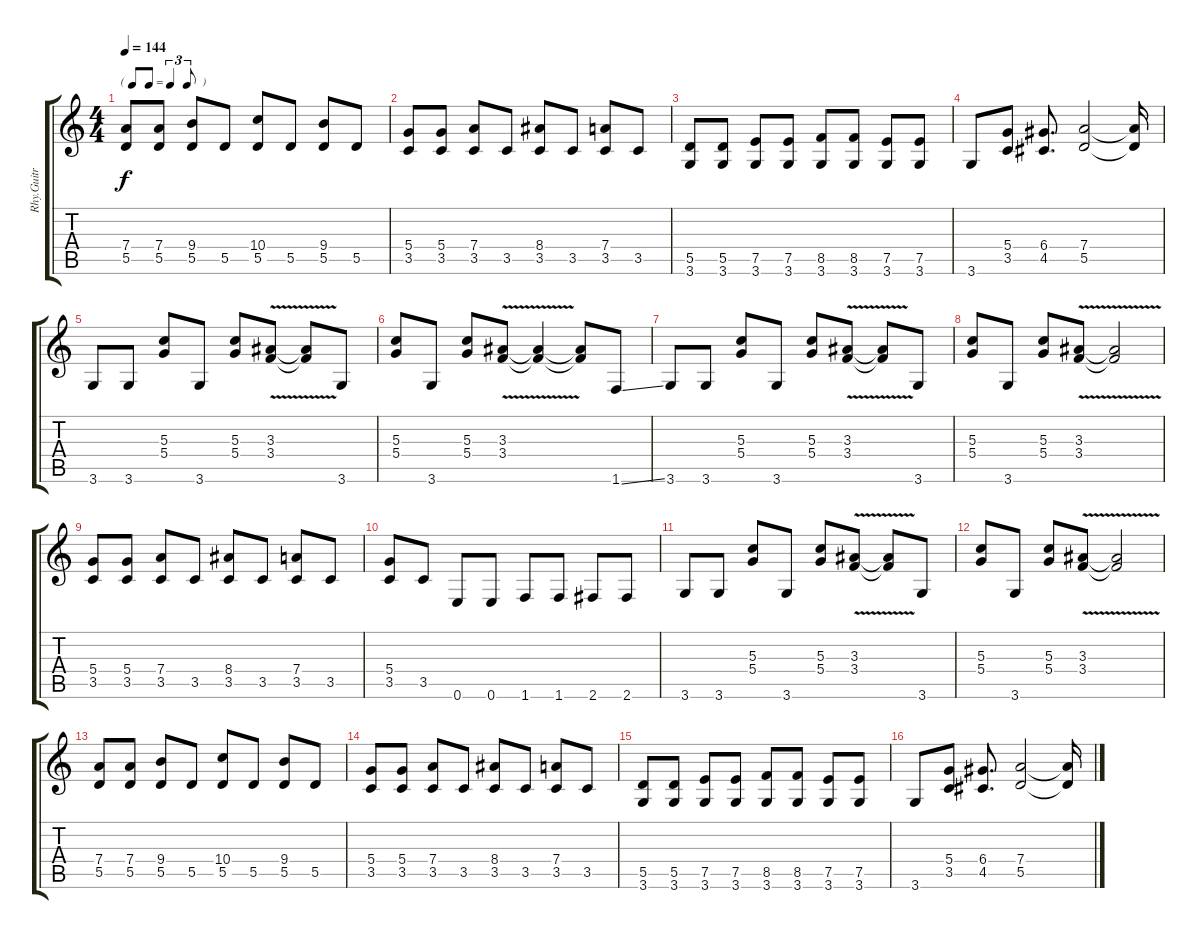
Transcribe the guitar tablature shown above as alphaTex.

\track ("Rhy.Guitr           " "Rhy.Guitr ") {instrument overdrivenguitar}
\staff {score tabs}
\tuning (E4 B3 G3 D3 A2 E2) {hide}
\ts (4 4)
\tf triplet8th
\tempo 144
\clef g2
\ks c
(7.4 5.5).8{dy f} (7.4 5.5).8 (9.4 5.5).8 5.5.8 (10.4 5.5).8 5.5.8 (9.4 5.5).8 5.5.8 |
(5.4 3.5).8 (5.4 3.5).8 (7.4 3.5).8 3.5.8 (8.4 3.5).8 3.5.8 (7.4 3.5).8 3.5.8 |
(5.5 3.6).8 (5.5 3.6).8 (7.5 3.6).8 (7.5 3.6).8 (8.5 3.6).8 (8.5 3.6).8 (7.5 3.6).8 (7.5 3.6).8 |
3.6.8 (5.4 3.5).8 (6.4 4.5).8{d} (7.4 5.5).2 (7.4{t} 5.5{t}).16 |
3.6.8 3.6.8 (5.3 5.4).8 3.6.8 (5.3 5.4).8 (3.3{v} 3.4{v}).8 (3.3{t} 3.4{t}).8 3.6.8 |
(5.3 5.4).8 3.6.8 (5.3 5.4).8 (3.3{v} 3.4{v}).8 (3.3{t} 3.4{t}).4 (3.3{t} 3.4{t}).8 1.6{ss}.8 |
3.6.8 3.6.8 (5.3 5.4).8 3.6.8 (5.3 5.4).8 (3.3{v} 3.4{v}).8 (3.3{t} 3.4{t}).8 3.6.8 |
(5.3 5.4).8 3.6.8 (5.3 5.4).8 (3.3{v} 3.4{v}).8 (3.3{t} 3.4{t}).2 |
(5.4 3.5).8 (5.4 3.5).8 (7.4 3.5).8 3.5.8 (8.4 3.5).8 3.5.8 (7.4 3.5).8 3.5.8 |
(5.4 3.5).8 3.5.8 0.6.8 0.6.8 1.6.8 1.6.8 2.6.8 2.6.8 |
3.6.8 3.6.8 (5.3 5.4).8 3.6.8 (5.3 5.4).8 (3.3{v} 3.4{v}).8 (3.3{t} 3.4{t}).8 3.6.8 |
(5.3 5.4).8 3.6.8 (5.3 5.4).8 (3.3{v} 3.4{v}).8 (3.3{t} 3.4{t}).2 |
(7.4 5.5).8 (7.4 5.5).8 (9.4 5.5).8 5.5.8 (10.4 5.5).8 5.5.8 (9.4 5.5).8 5.5.8 |
(5.4 3.5).8 (5.4 3.5).8 (7.4 3.5).8 3.5.8 (8.4 3.5).8 3.5.8 (7.4 3.5).8 3.5.8 |
(5.5 3.6).8 (5.5 3.6).8 (7.5 3.6).8 (7.5 3.6).8 (8.5 3.6).8 (8.5 3.6).8 (7.5 3.6).8 (7.5 3.6).8 |
3.6.8 (5.4 3.5).8 (6.4 4.5).8{d} (7.4 5.5).2 (7.4{t} 5.5{t}).16
